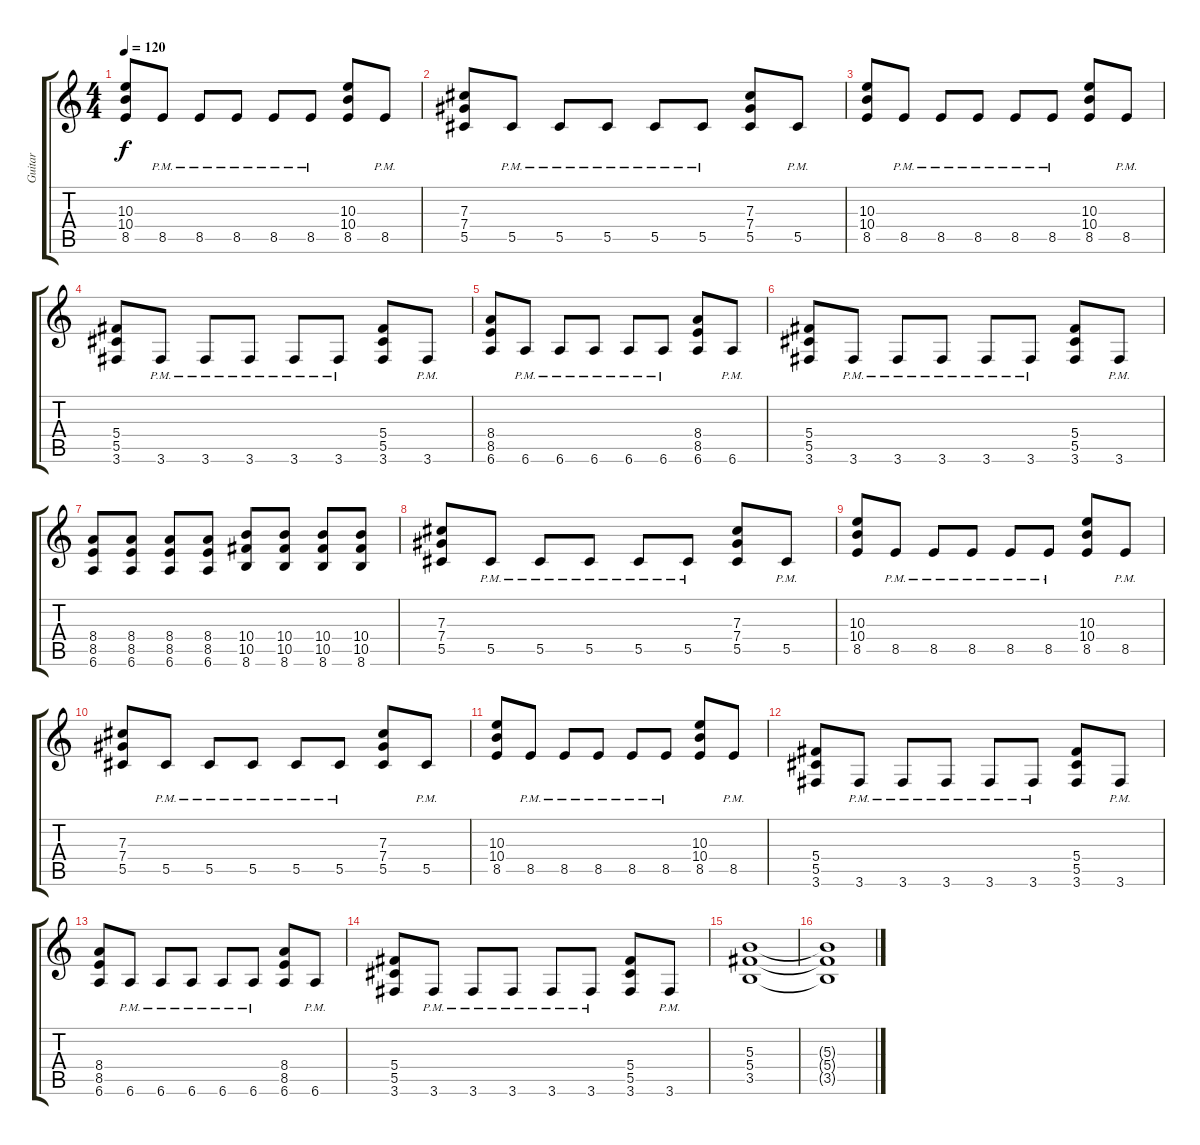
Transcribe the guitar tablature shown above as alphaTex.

\track ("Guitar" "Guitar") {instrument distortionguitar}
\staff {score tabs}
\tuning (Eb4 Bb3 Gb3 Db3 Ab2 Eb2) {hide}
\ts (4 4)
\tempo 120
\clef g2
\ks c
(10.3 10.4 8.5).8{dy f} 8.5{pm}.8 8.5{pm}.8 8.5{pm}.8 8.5{pm}.8 8.5{pm}.8 (10.3 10.4 8.5).8 8.5{pm}.8 |
(7.3 7.4 5.5).8 5.5{pm}.8 5.5{pm}.8 5.5{pm}.8 5.5{pm}.8 5.5{pm}.8 (7.3 7.4 5.5).8 5.5{pm}.8 |
(10.3 10.4 8.5).8 8.5{pm}.8 8.5{pm}.8 8.5{pm}.8 8.5{pm}.8 8.5{pm}.8 (10.3 10.4 8.5).8 8.5{pm}.8 |
(5.4 5.5 3.6).8 3.6{pm}.8 3.6{pm}.8 3.6{pm}.8 3.6{pm}.8 3.6{pm}.8 (5.4 5.5 3.6).8 3.6{pm}.8 |
(8.4 8.5 6.6).8 6.6{pm}.8 6.6{pm}.8 6.6{pm}.8 6.6{pm}.8 6.6{pm}.8 (8.4 8.5 6.6).8 6.6{pm}.8 |
(5.4 5.5 3.6).8 3.6{pm}.8 3.6{pm}.8 3.6{pm}.8 3.6{pm}.8 3.6{pm}.8 (5.4 5.5 3.6).8 3.6{pm}.8 |
(8.4 8.5 6.6).8 (8.4 8.5 6.6).8 (8.4 8.5 6.6).8 (8.4 8.5 6.6).8 (10.4 10.5 8.6).8 (10.4 10.5 8.6).8 (10.4 10.5 8.6).8 (10.4 10.5 8.6).8 |
(7.3 7.4 5.5).8 5.5{pm}.8 5.5{pm}.8 5.5{pm}.8 5.5{pm}.8 5.5{pm}.8 (7.3 7.4 5.5).8 5.5{pm}.8 |
(10.3 10.4 8.5).8 8.5{pm}.8 8.5{pm}.8 8.5{pm}.8 8.5{pm}.8 8.5{pm}.8 (10.3 10.4 8.5).8 8.5{pm}.8 |
(7.3 7.4 5.5).8 5.5{pm}.8 5.5{pm}.8 5.5{pm}.8 5.5{pm}.8 5.5{pm}.8 (7.3 7.4 5.5).8 5.5{pm}.8 |
(10.3 10.4 8.5).8 8.5{pm}.8 8.5{pm}.8 8.5{pm}.8 8.5{pm}.8 8.5{pm}.8 (10.3 10.4 8.5).8 8.5{pm}.8 |
(5.4 5.5 3.6).8 3.6{pm}.8 3.6{pm}.8 3.6{pm}.8 3.6{pm}.8 3.6{pm}.8 (5.4 5.5 3.6).8 3.6{pm}.8 |
(8.4 8.5 6.6).8 6.6{pm}.8 6.6{pm}.8 6.6{pm}.8 6.6{pm}.8 6.6{pm}.8 (8.4 8.5 6.6).8 6.6{pm}.8 |
(5.4 5.5 3.6).8 3.6{pm}.8 3.6{pm}.8 3.6{pm}.8 3.6{pm}.8 3.6{pm}.8 (5.4 5.5 3.6).8 3.6{pm}.8 |
(5.3 5.4 3.5).1{volume 5} |
(5.3{t} 5.4{t} 3.5{t}).1
